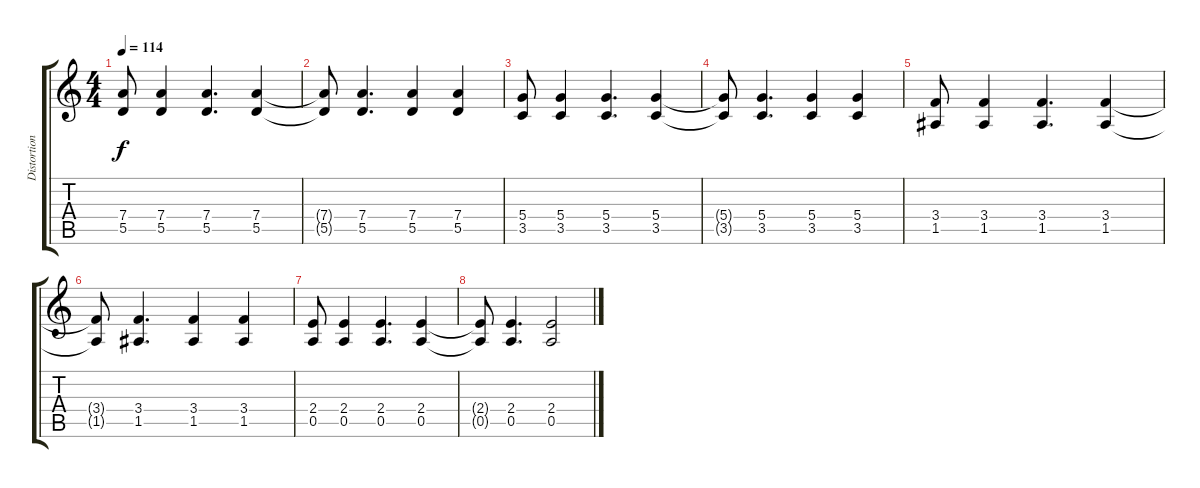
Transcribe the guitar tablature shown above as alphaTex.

\track ("Distortion" "Distortion") {instrument overdrivenguitar}
\staff {score tabs}
\tuning (E4 B3 G3 D3 A2 E2) {hide}
\ts (4 4)
\tempo 114
\clef g2
\ks c
(7.4 5.5).8{dy f volume 5} (7.4 5.5).4 (7.4 5.5).4{d} (7.4 5.5).4 |
(7.4{t} 5.5{t}).8 (7.4 5.5).4{d} (7.4 5.5).4{volume 9} (7.4 5.5).4 |
(5.4 3.5).8{volume 5} (5.4 3.5).4 (5.4 3.5).4{d} (5.4 3.5).4 |
(5.4{t} 3.5{t}).8 (5.4 3.5).4{d} (5.4 3.5).4{volume 9} (5.4 3.5).4 |
(3.4 1.5).8{volume 5} (3.4 1.5).4 (3.4 1.5).4{d} (3.4 1.5).4 |
(3.4{t} 1.5{t}).8 (3.4 1.5).4{d} (3.4 1.5).4{volume 9} (3.4 1.5).4 |
(2.4 0.5).8{volume 5} (2.4 0.5).4 (2.4 0.5).4{d} (2.4 0.5).4 |
(2.4{t} 0.5{t}).8 (2.4 0.5).4{d} (2.4 0.5).2
